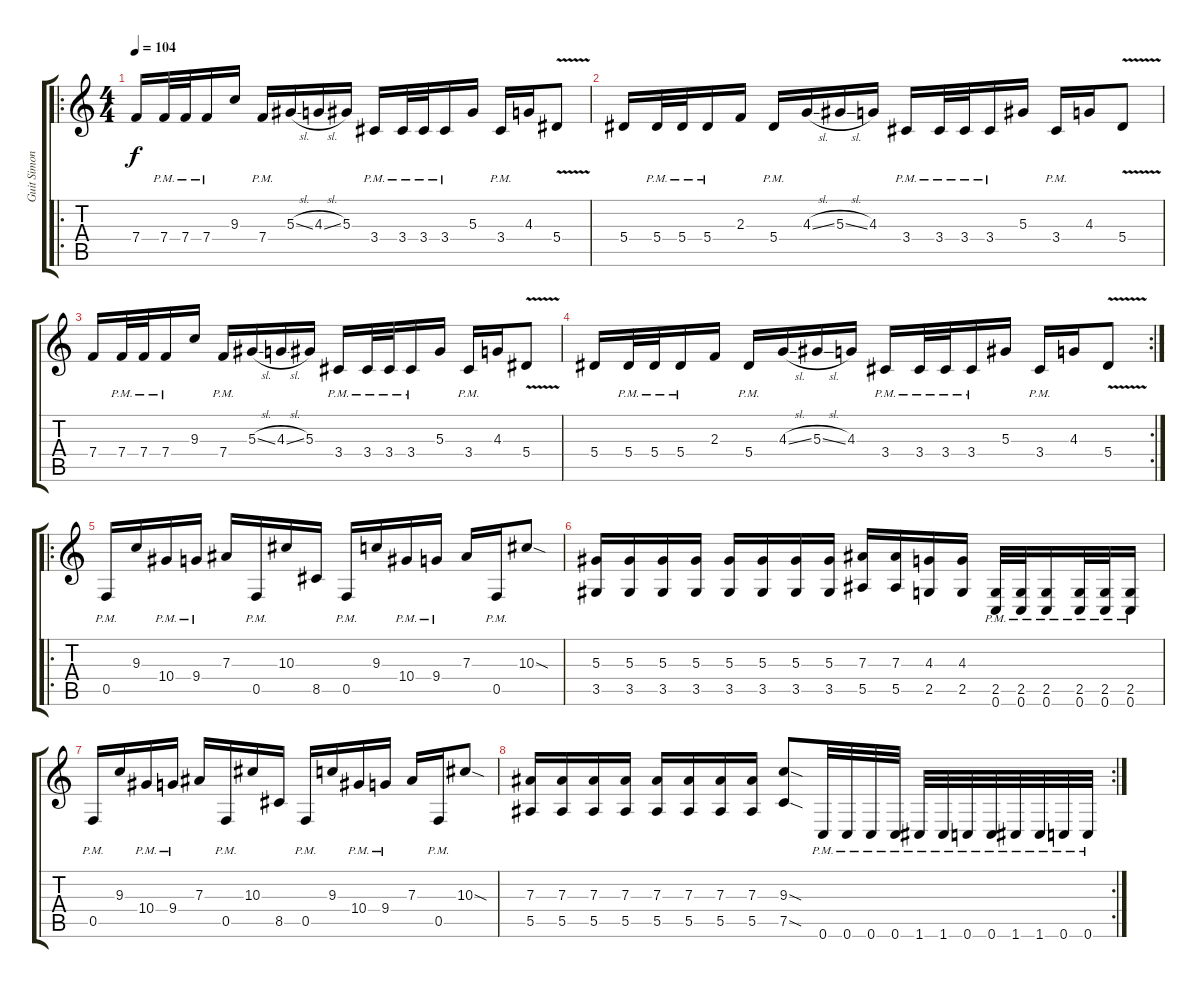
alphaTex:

\track ("Guit SimonC" "Guit Simon") {instrument distortionguitar}
\staff {score tabs}
\tuning (C4 G3 Eb3 Bb2 F2 C2) {hide}
\ro
\ts (4 4)
\tempo 104
\clef g2
\ks c
7.4.16{dy f} 7.4{pm}.32 7.4{pm}.32 7.4{pm}.16 9.3.16 7.4{pm}.16 5.3{sl}.16 4.3{sl}.16 5.3.16 3.4{pm}.16 3.4{pm}.32 3.4{pm}.32 3.4{pm}.16 5.3.16 3.4{pm}.16 4.3.16 5.4{v}.8 |
5.4.16 5.4{pm}.32 5.4{pm}.32 5.4{pm}.16 2.3.16 5.4{pm}.16 4.3{sl}.16 5.3{sl}.16 4.3.16 3.4{pm}.16 3.4{pm}.32 3.4{pm}.32 3.4{pm}.16 5.3.16 3.4{pm}.16 4.3.16 5.4{v}.8 |
7.4.16 7.4{pm}.32 7.4{pm}.32 7.4{pm}.16 9.3.16 7.4{pm}.16 5.3{sl}.16 4.3{sl}.16 5.3.16 3.4{pm}.16 3.4{pm}.32 3.4{pm}.32 3.4{pm}.16 5.3.16 3.4{pm}.16 4.3.16 5.4{v}.8 |
\rc 2
5.4.16 5.4{pm}.32 5.4{pm}.32 5.4{pm}.16 2.3.16 5.4{pm}.16 4.3{sl}.16 5.3{sl}.16 4.3.16 3.4{pm}.16 3.4{pm}.32 3.4{pm}.32 3.4{pm}.16 5.3.16 3.4{pm}.16 4.3.16 5.4{v}.8 |
\ro
0.5{pm}.16 9.3.16 10.4{pm}.16 9.4{pm}.16 7.3.16 0.5{pm}.16 10.3.16 8.5.16 0.5{pm}.16 9.3.16 10.4{pm}.16 9.4{pm}.16 7.3.16 0.5{pm}.16 10.3{sod}.8 |
(5.3 3.5).16 (5.3 3.5).16 (5.3 3.5).16 (5.3 3.5).16 (5.3 3.5).16 (5.3 3.5).16 (5.3 3.5).16 (5.3 3.5).16 (7.3 5.5).16 (7.3 5.5).16 (4.3 2.5).16 (4.3 2.5).16 (2.5{pm} 0.6{pm}).32 (2.5{pm} 0.6{pm}).32 (2.5{pm} 0.6{pm}).16 (2.5{pm} 0.6{pm}).32 (2.5{pm} 0.6{pm}).32 (2.5{pm} 0.6{pm}).16 |
0.5{pm}.16 9.3.16 10.4{pm}.16 9.4{pm}.16 7.3.16 0.5{pm}.16 10.3.16 8.5.16 0.5{pm}.16 9.3.16 10.4{pm}.16 9.4{pm}.16 7.3.16 0.5{pm}.16 10.3{sod}.8 |
\rc 2
(7.3 5.5).16 (7.3 5.5).16 (7.3 5.5).16 (7.3 5.5).16 (7.3 5.5).16 (7.3 5.5).16 (7.3 5.5).16 (7.3 5.5).16 (9.3{sod} 7.5{sod}).8 0.6{pm}.32 0.6{pm}.32 0.6{pm}.32 0.6{pm}.32 1.6{pm}.32 1.6{pm}.32 0.6{pm}.32 0.6{pm}.32 1.6{pm}.32 1.6{pm}.32 0.6{pm}.32 0.6{pm}.32
